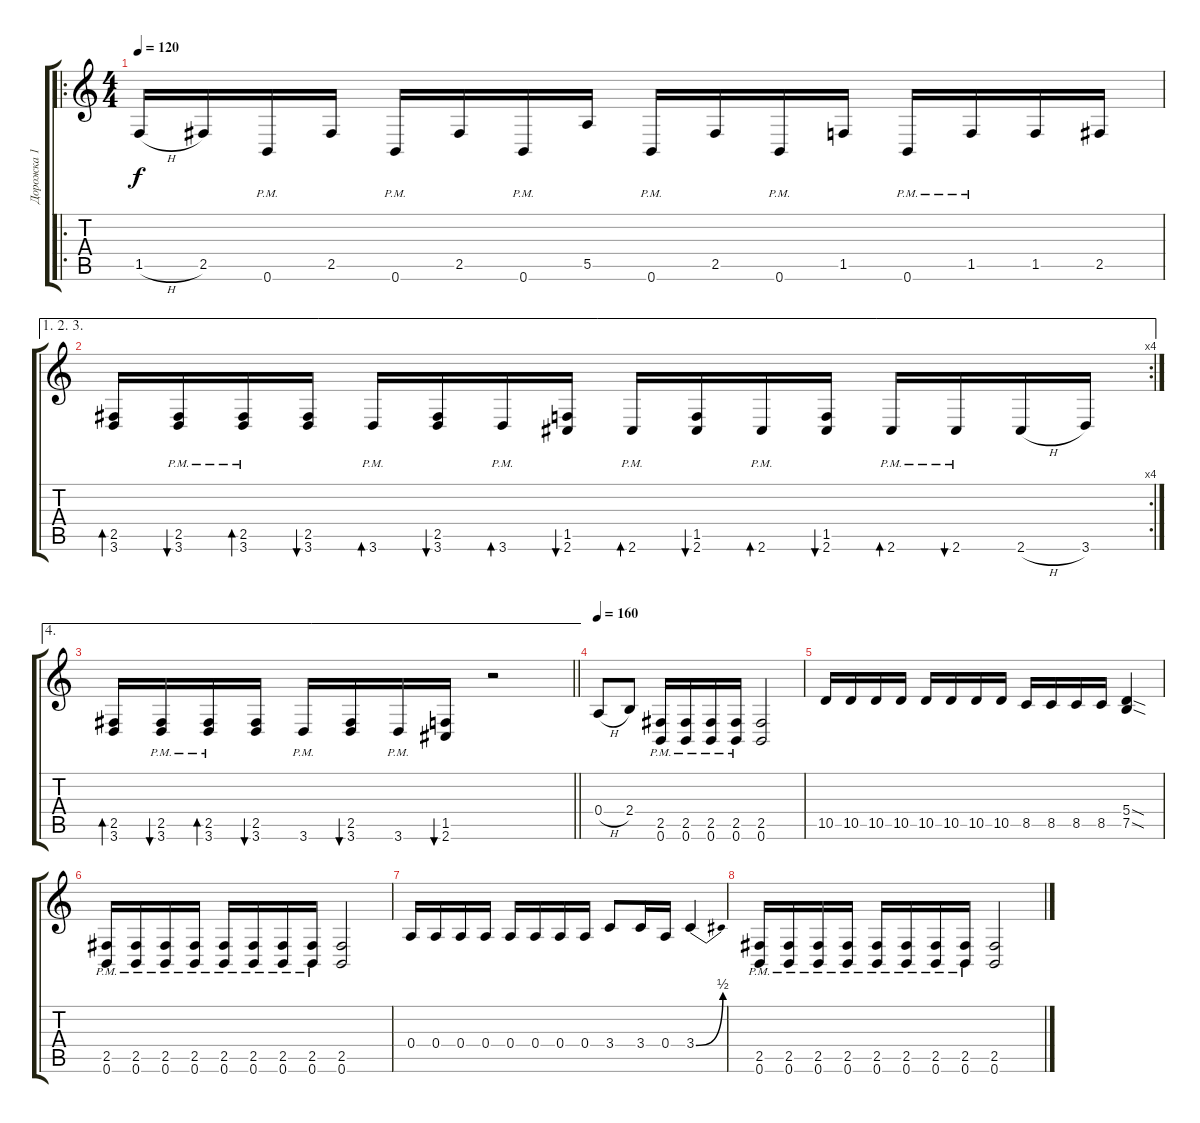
\track ("Дорожка 1" "Дорожка 1") {instrument distortionguitar}
\staff {score tabs}
\tuning (B3 Gb3 D3 A2 E2 B1) {hide}
\ro
\ts (4 4)
\tempo 120
\clef g2
\ks c
1.5{h}.16{dy f} 2.5.16 0.6{pm}.16 2.5.16 0.6{pm}.16 2.5.16 0.6{pm}.16 5.5.16 0.6{pm}.16 2.5.16 0.6{pm}.16 1.5.16 0.6{pm}.16 1.5{pm}.16 1.5.16 2.5.16 |
\ae (1 2 3)
\rc 4
(2.5 3.6).16{bd 240} (2.5{pm} 3.6{pm}).16{bu 240} (2.5{pm} 3.6{pm}).16{bd 240} (2.5 3.6).16{bu 240} 3.6{pm}.16{bd 240} (2.5 3.6).16{bu 240} 3.6{pm}.16{bd 240} (1.5 2.6).16{bu 240} 2.6{pm}.16{bd 240} (1.5 2.6).16{bu 240} 2.6{pm}.16{bd 240} (1.5 2.6).16{bu 240} 2.6{pm}.16{bd 240} 2.6{pm}.16{bu 240} 2.6{h}.16 3.6.16 |
\ae 4
\barLineRight lightlight
(2.5 3.6).16{bd 240} (2.5{pm} 3.6{pm}).16{bu 240} (2.5{pm} 3.6{pm}).16{bd 240} (2.5 3.6).16{bu 240} 3.6{pm}.16 (2.5 3.6).16{bu 240} 3.6{pm}.16 (1.5 2.6).16{bu 240} r.2 |
\tempo 160
0.4{h}.8 2.4.8 (2.5{pm} 0.6{pm}).16 (2.5{pm} 0.6{pm}).16 (2.5{pm} 0.6{pm}).16 (2.5{pm} 0.6{pm}).16 (2.5 0.6).2 |
10.5.16 10.5.16 10.5.16 10.5.16 10.5.16 10.5.16 10.5.16 10.5.16 8.5.16 8.5.16 8.5.16 8.5.16 (5.4{sod} 7.5{sod}).4 |
(2.5{pm} 0.6{pm}).16 (2.5{pm} 0.6{pm}).16 (2.5{pm} 0.6{pm}).16 (2.5{pm} 0.6{pm}).16 (2.5{pm} 0.6{pm}).16 (2.5{pm} 0.6{pm}).16 (2.5{pm} 0.6{pm}).16 (2.5{pm} 0.6{pm}).16 (2.5 0.6).2 |
0.4.16 0.4.16 0.4.16 0.4.16 0.4.16 0.4.16 0.4.16 0.4.16 3.4.8 3.4.16 0.4.16 3.4{be (bend 0 0 60 2)}.4 |
(2.5{pm} 0.6{pm}).16 (2.5{pm} 0.6{pm}).16 (2.5{pm} 0.6{pm}).16 (2.5{pm} 0.6{pm}).16 (2.5{pm} 0.6{pm}).16 (2.5{pm} 0.6{pm}).16 (2.5{pm} 0.6{pm}).16 (2.5{pm} 0.6{pm}).16 (2.5 0.6).2
